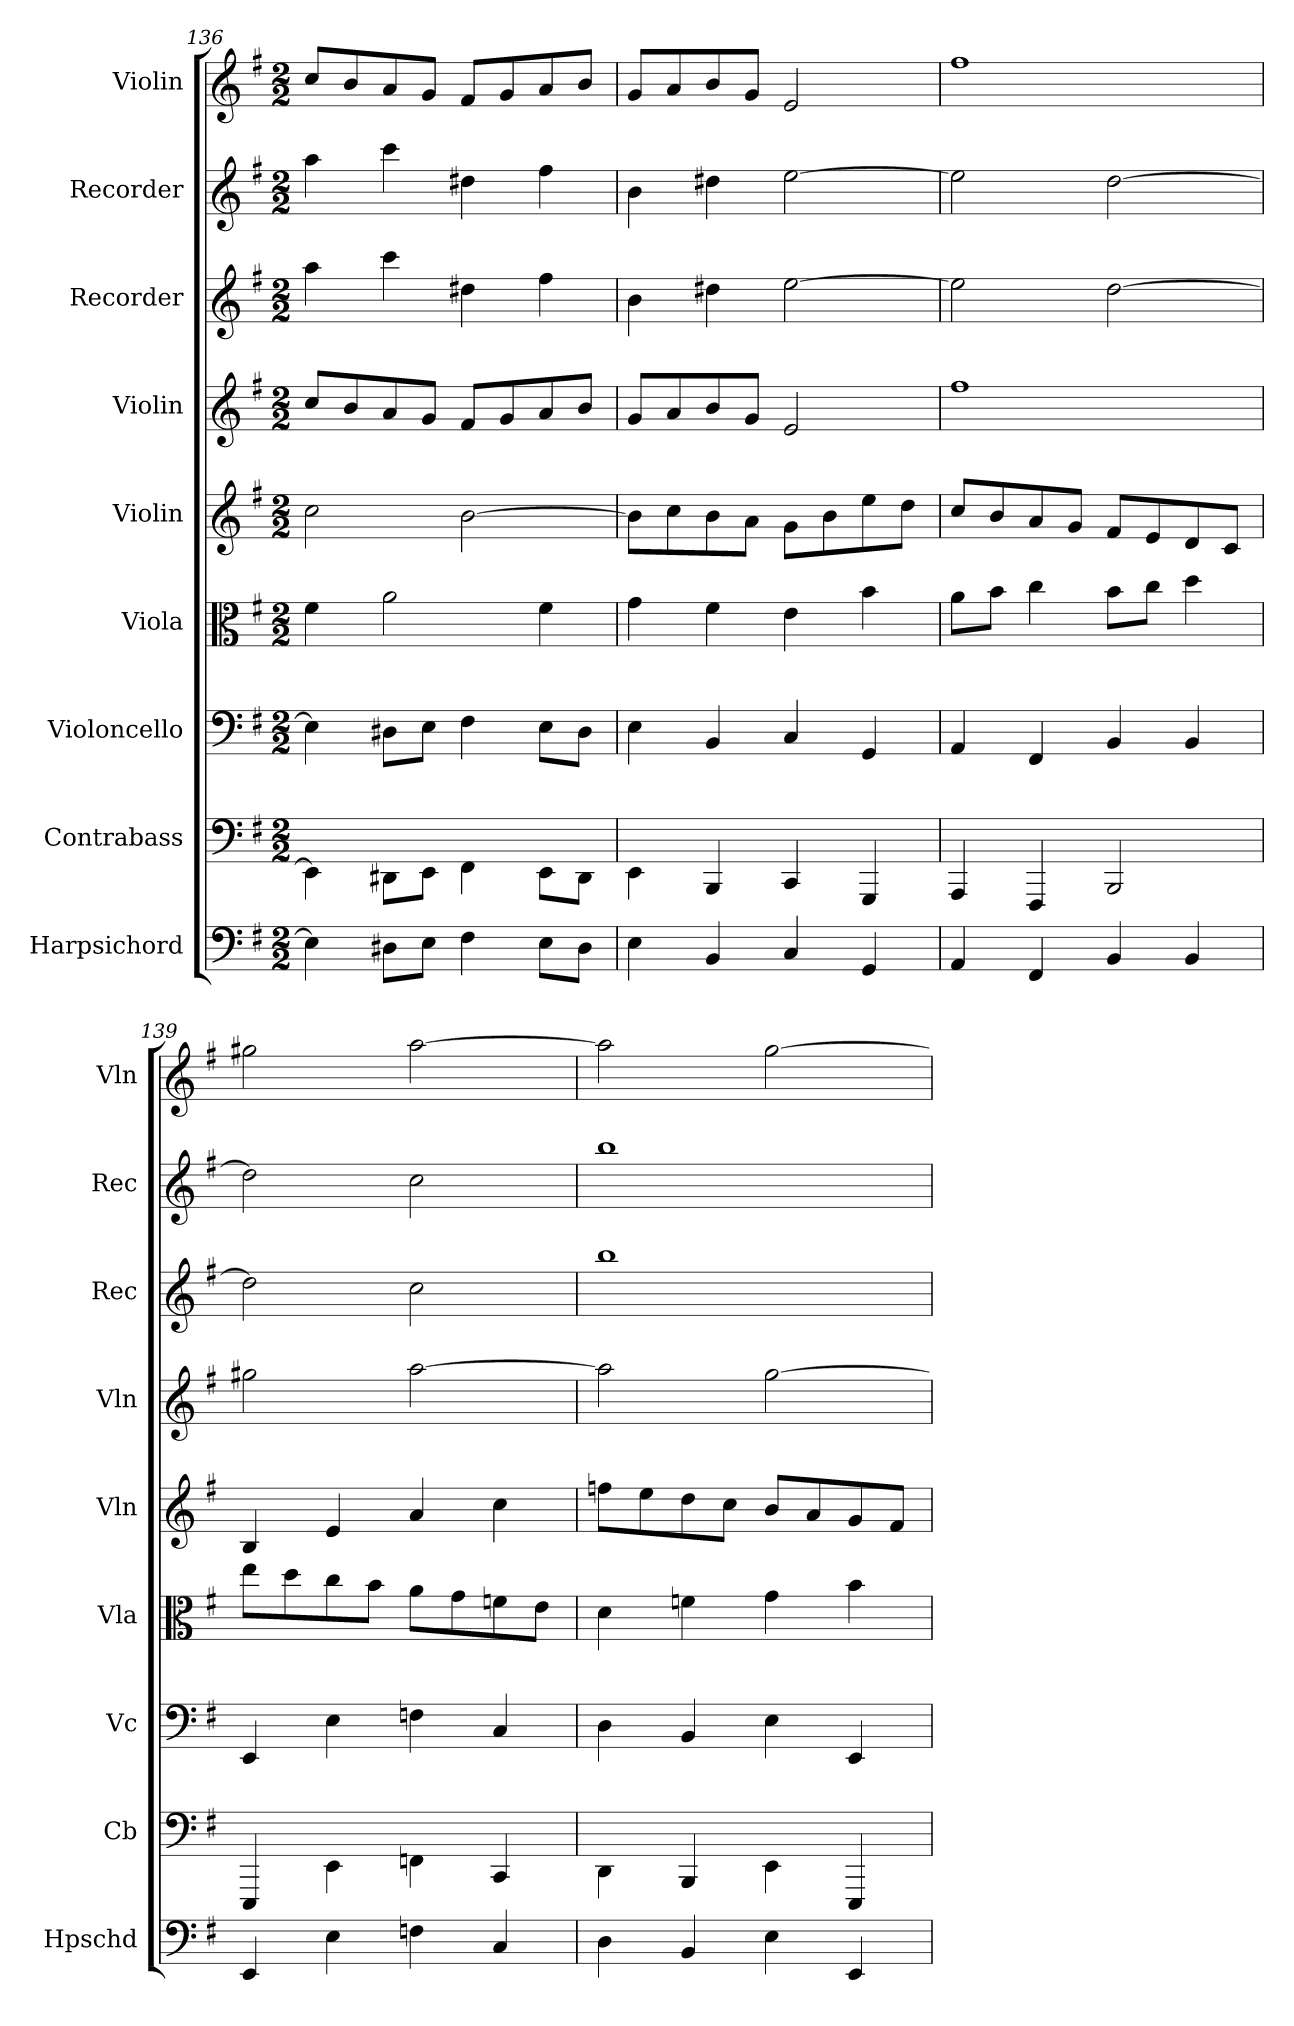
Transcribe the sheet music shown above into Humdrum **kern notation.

**kern	**kern	**kern	**kern	**kern	**kern	**kern	**kern	**kern
*part9	*part8	*part7	*part6	*part5	*part4	*part3	*part2	*part1
*staff9	*staff8	*staff7	*staff6	*staff5	*staff4	*staff3	*staff2	*staff1
*I"Harpsichord	*I"Contrabass	*I"Violoncello	*I"Viola	*I"Violin	*I"Violin	*I"Recorder	*I"Recorder	*I"Violin
*I'Hpschd	*I'Cb	*I'Vc	*I'Vla	*I'Vln	*I'Vln	*I'Rec	*I'Rec	*I'Vln
*clefF4	*clefF4	*clefF4	*clefC3	*clefG2	*clefG2	*clefG2	*clefG2	*clefG2
*	*ITrd7c12	*	*	*	*	*	*	*
*k[f#]	*k[f#]	*k[f#]	*k[f#]	*k[f#]	*k[f#]	*k[f#]	*k[f#]	*k[f#]
*G:	*G:	*G:	*G:	*G:	*G:	*G:	*G:	*G:
*M2/2	*M2/2	*M2/2	*M2/2	*M2/2	*M2/2	*M2/2	*M2/2	*M2/2
=136	=136	=136	=136	=136	=136	=136	=136	=136
4E\]	4EEE\]	4E\]	4f#\	2cc\	8cc/L	4aa\	4aa\	8cc/L
.	.	.	.	.	8b/	.	.	8b/
8D#X\L	8DDD#X\L	8D#X\L	2a\	.	8a/	4ccc\	4ccc\	8a/
8E\J	8EEE\J	8E\J	.	.	8g/J	.	.	8g/J
4F#\	4FFF#\	4F#\	.	[2b\	8f#/L	4dd#X\	4dd#X\	8f#/L
.	.	.	.	.	8g/	.	.	8g/
8E\L	8EEE\L	8E\L	4f#\	.	8a/	4ff#\	4ff#\	8a/
8D#\J	8DDD#\J	8D#\J	.	.	8b/J	.	.	8b/J
=137	=137	=137	=137	=137	=137	=137	=137	=137
4E\	4EEE\	4E\	4g\	8b\L]	8g/L	4b\	4b\	8g/L
.	.	.	.	8cc\	8a/	.	.	8a/
4BB/	4BBBB/	4BB/	4f#\	8b\	8b/	4dd#X\	4dd#X\	8b/
.	.	.	.	8a\J	8g/J	.	.	8g/J
4C/	4CCC/	4C/	4e\	8g\L	2e/	[2ee\	[2ee\	2e/
.	.	.	.	8b\	.	.	.	.
4GG/	4GGGG/	4GG/	4b\	8ee\	.	.	.	.
.	.	.	.	8dd\J	.	.	.	.
=138	=138	=138	=138	=138	=138	=138	=138	=138
4AA/	4AAAA/	4AA/	8a\L	8cc/L	1ff#\	2ee\]	2ee\]	1ff#\
.	.	.	8b\J	8b/	.	.	.	.
4FF#/	4FFFF#/	4FF#/	4cc\	8a/	.	.	.	.
.	.	.	.	8g/J	.	.	.	.
4BB/	2BBBB/	4BB/	8b\L	8f#/L	.	[2dd\	[2dd\	.
.	.	.	8cc\J	8e/	.	.	.	.
4BB/	.	4BB/	4dd\	8d/	.	.	.	.
.	.	.	.	8c/J	.	.	.	.
=139	=139	=139	=139	=139	=139	=139	=139	=139
4EE/	4EEEE/	4EE/	8ee\L	4B/	2gg#X\	2dd\]	2dd\]	2gg#X\
.	.	.	8dd\	.	.	.	.	.
4E\	4EEE\	4E\	8cc\	4e/	.	.	.	.
.	.	.	8b\J	.	.	.	.	.
4Fn\	4FFFn\	4Fn\	8a\L	4a/	[2aa\	2cc\	2cc\	[2aa\
.	.	.	8g\	.	.	.	.	.
4C/	4CCC/	4C/	8fn\	4cc\	.	.	.	.
.	.	.	8e\J	.	.	.	.	.
=140	=140	=140	=140	=140	=140	=140	=140	=140
4D\	4DDD\	4D\	4d\	8ffn\L	2aa\]	1bb\	1bb\	2aa\]
.	.	.	.	8ee\	.	.	.	.
4BB/	4BBBB/	4BB/	4fn\	8dd\	.	.	.	.
.	.	.	.	8cc\J	.	.	.	.
4E\	4EEE\	4E\	4g\	8b/L	[2gg\	.	.	[2gg\
.	.	.	.	8a/	.	.	.	.
4EE/	4EEEE/	4EE/	4b\	8g/	.	.	.	.
.	.	.	.	8f#/J	.	.	.	.
=	=	=	=	=	=	=	=	=
*-	*-	*-	*-	*-	*-	*-	*-	*-
